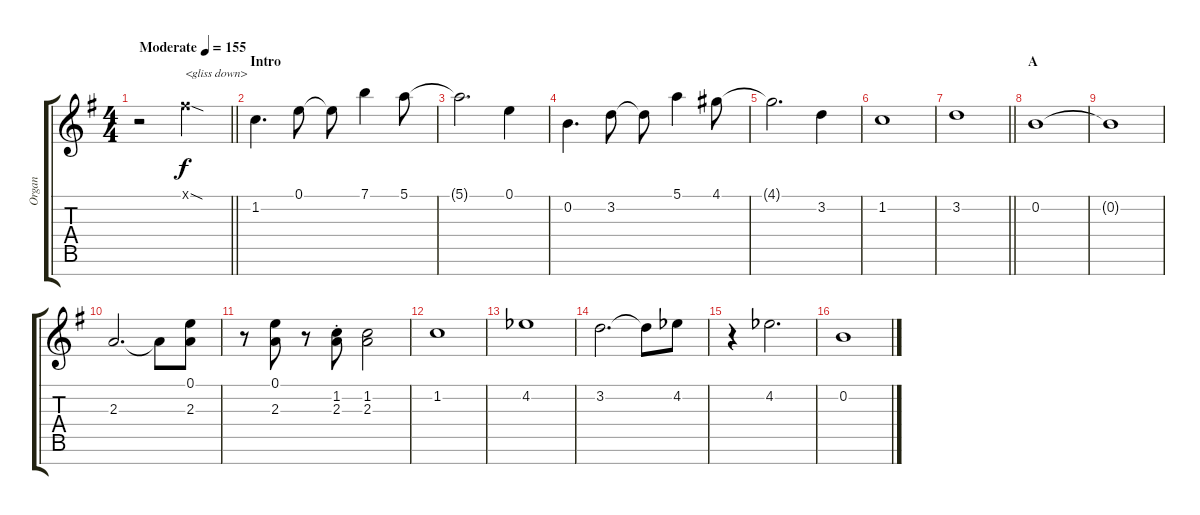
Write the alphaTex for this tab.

\track ("Organ" "Organ") {instrument drawbarorgan}
\staff {score tabs}
\tuning (E5 B4 G4 D4 A3 E3 B2) {hide}
\ts (4 4)
\tempo (155 "Moderate")
\clef g2
\barLineRight lightlight
\ks g
r.2{dy f instrument drawbarorgan} 2.1{sod x}.2{txt "<gliss down>"} |
\section ("" "Intro")
1.2.4{d} 0.1.8 0.1{t}.8 7.1.4 5.1.8 |
5.1{t}.2{d} 0.1.4 |
0.2.4{d} 3.2.8 3.2{t}.8 5.1.4 4.1.8 |
4.1{t}.2{d} 3.2.4 |
1.2.1 |
\barLineRight lightlight
3.2.1 |
\section ("" "A")
0.2.1 |
0.2{t}.1 |
2.3.2{d} 2.3{t}.8 (0.1 2.3).8 |
r.8 (0.1 2.3).8 r.8 (1.2{st} 2.3{st}).8 (1.2 2.3).2 |
1.2.1 |
4.2{acc b}.1 |
3.2.2{d} 3.2{t}.8 4.2{acc b}.8 |
r.4 4.2{acc b}.2{d} |
0.2.1
